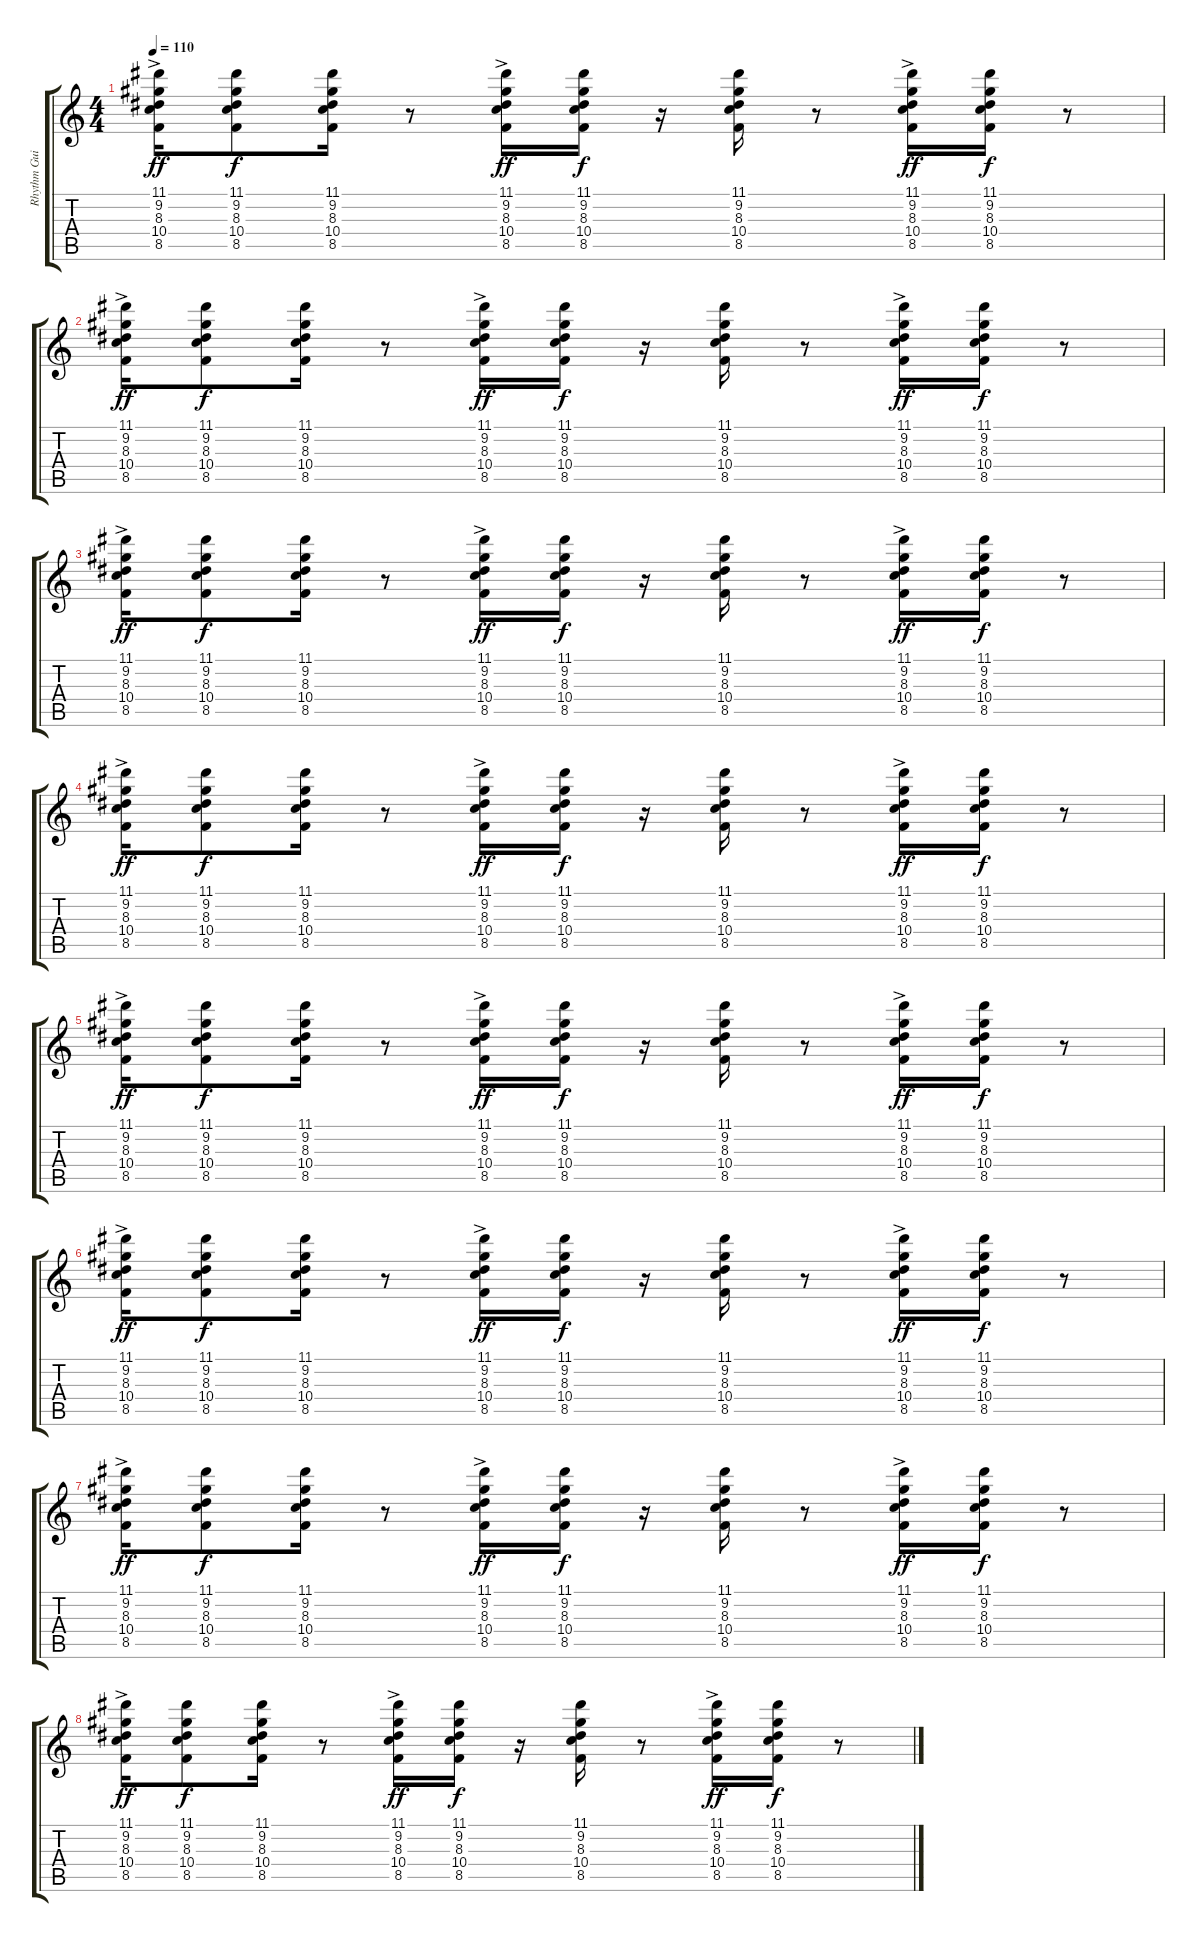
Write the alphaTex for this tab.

\track ("Rhythm Guitar" "Rhythm Gui") {instrument electricguitarclean}
\staff {score tabs}
\tuning (E4 B3 G3 D3 A2 E2) {hide}
\ts (4 4)
\tempo 110
\clef g2
\ks c
(11.1{ac} 9.2{ac} 8.3{ac} 10.4{ac} 8.5{ac}).16{dy ff} (11.1 9.2 8.3 10.4 8.5).8{dy f} (11.1 9.2 8.3 10.4 8.5).16 r.8 (11.1{ac} 9.2{ac} 8.3{ac} 10.4{ac} 8.5{ac}).16{dy ff} (11.1 9.2 8.3 10.4 8.5).16{dy f} r.16 (11.1 9.2 8.3 10.4 8.5).16 r.8 (11.1{ac} 9.2{ac} 8.3{ac} 10.4{ac} 8.5{ac}).16{dy ff} (11.1 9.2 8.3 10.4 8.5).16{dy f} r.8 |
(11.1{ac} 9.2{ac} 8.3{ac} 10.4{ac} 8.5{ac}).16{dy ff} (11.1 9.2 8.3 10.4 8.5).8{dy f} (11.1 9.2 8.3 10.4 8.5).16 r.8 (11.1{ac} 9.2{ac} 8.3{ac} 10.4{ac} 8.5{ac}).16{dy ff} (11.1 9.2 8.3 10.4 8.5).16{dy f} r.16 (11.1 9.2 8.3 10.4 8.5).16 r.8 (11.1{ac} 9.2{ac} 8.3{ac} 10.4{ac} 8.5{ac}).16{dy ff} (11.1 9.2 8.3 10.4 8.5).16{dy f} r.8 |
(11.1{ac} 9.2{ac} 8.3{ac} 10.4{ac} 8.5{ac}).16{dy ff} (11.1 9.2 8.3 10.4 8.5).8{dy f} (11.1 9.2 8.3 10.4 8.5).16 r.8 (11.1{ac} 9.2{ac} 8.3{ac} 10.4{ac} 8.5{ac}).16{dy ff} (11.1 9.2 8.3 10.4 8.5).16{dy f} r.16 (11.1 9.2 8.3 10.4 8.5).16 r.8 (11.1{ac} 9.2{ac} 8.3{ac} 10.4{ac} 8.5{ac}).16{dy ff} (11.1 9.2 8.3 10.4 8.5).16{dy f} r.8 |
(11.1{ac} 9.2{ac} 8.3{ac} 10.4{ac} 8.5{ac}).16{dy ff} (11.1 9.2 8.3 10.4 8.5).8{dy f} (11.1 9.2 8.3 10.4 8.5).16 r.8 (11.1{ac} 9.2{ac} 8.3{ac} 10.4{ac} 8.5{ac}).16{dy ff} (11.1 9.2 8.3 10.4 8.5).16{dy f} r.16 (11.1 9.2 8.3 10.4 8.5).16 r.8 (11.1{ac} 9.2{ac} 8.3{ac} 10.4{ac} 8.5{ac}).16{dy ff} (11.1 9.2 8.3 10.4 8.5).16{dy f} r.8 |
(11.1{ac} 9.2{ac} 8.3{ac} 10.4{ac} 8.5{ac}).16{dy ff} (11.1 9.2 8.3 10.4 8.5).8{dy f} (11.1 9.2 8.3 10.4 8.5).16 r.8 (11.1{ac} 9.2{ac} 8.3{ac} 10.4{ac} 8.5{ac}).16{dy ff} (11.1 9.2 8.3 10.4 8.5).16{dy f} r.16 (11.1 9.2 8.3 10.4 8.5).16 r.8 (11.1{ac} 9.2{ac} 8.3{ac} 10.4{ac} 8.5{ac}).16{dy ff} (11.1 9.2 8.3 10.4 8.5).16{dy f} r.8 |
(11.1{ac} 9.2{ac} 8.3{ac} 10.4{ac} 8.5{ac}).16{dy ff} (11.1 9.2 8.3 10.4 8.5).8{dy f} (11.1 9.2 8.3 10.4 8.5).16 r.8 (11.1{ac} 9.2{ac} 8.3{ac} 10.4{ac} 8.5{ac}).16{dy ff} (11.1 9.2 8.3 10.4 8.5).16{dy f} r.16 (11.1 9.2 8.3 10.4 8.5).16 r.8 (11.1{ac} 9.2{ac} 8.3{ac} 10.4{ac} 8.5{ac}).16{dy ff} (11.1 9.2 8.3 10.4 8.5).16{dy f} r.8 |
(11.1{ac} 9.2{ac} 8.3{ac} 10.4{ac} 8.5{ac}).16{dy ff} (11.1 9.2 8.3 10.4 8.5).8{dy f} (11.1 9.2 8.3 10.4 8.5).16 r.8 (11.1{ac} 9.2{ac} 8.3{ac} 10.4{ac} 8.5{ac}).16{dy ff} (11.1 9.2 8.3 10.4 8.5).16{dy f} r.16 (11.1 9.2 8.3 10.4 8.5).16 r.8 (11.1{ac} 9.2{ac} 8.3{ac} 10.4{ac} 8.5{ac}).16{dy ff} (11.1 9.2 8.3 10.4 8.5).16{dy f} r.8 |
(11.1{ac} 9.2{ac} 8.3{ac} 10.4{ac} 8.5{ac}).16{dy ff} (11.1 9.2 8.3 10.4 8.5).8{dy f} (11.1 9.2 8.3 10.4 8.5).16 r.8 (11.1{ac} 9.2{ac} 8.3{ac} 10.4{ac} 8.5{ac}).16{dy ff} (11.1 9.2 8.3 10.4 8.5).16{dy f} r.16 (11.1 9.2 8.3 10.4 8.5).16 r.8 (11.1{ac} 9.2{ac} 8.3{ac} 10.4{ac} 8.5{ac}).16{dy ff} (11.1 9.2 8.3 10.4 8.5).16{dy f} r.8
